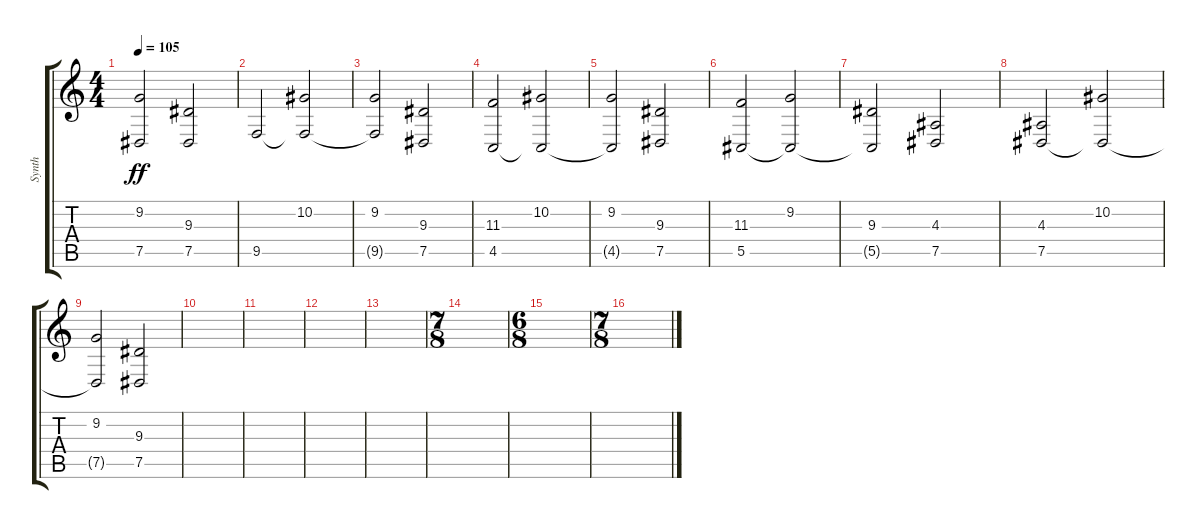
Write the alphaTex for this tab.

\track ("Synth" "Synth") {instrument stringensemble1}
\staff {score tabs}
\tuning (Eb4 Bb3 Gb3 Db3 Ab2 Db2) {hide}
\ts (4 4)
\tempo 105
\clef g2
\ks c
(9.2 7.5{t}).2{dy ff} (9.3 7.5).2 |
9.5.2 (10.2 9.5{t}).2 |
(9.2 9.5{t}).2 (9.3 7.5).2 |
(11.3 4.5).2 (10.2 4.5{t}).2 |
(9.2 4.5{t}).2 (9.3 7.5).2 |
(11.3 5.5).2 (9.2 5.5{t}).2 |
(9.3 5.5{t}).2 (4.3 7.5).2 |
(4.3 7.5).2 (10.2 7.5{t}).2 |
(9.2 7.5{t}).2 (9.3 7.5).2 |
|
|
|
|
\ts (7 8)
|
\ts (6 8)
|
\ts (7 8)
